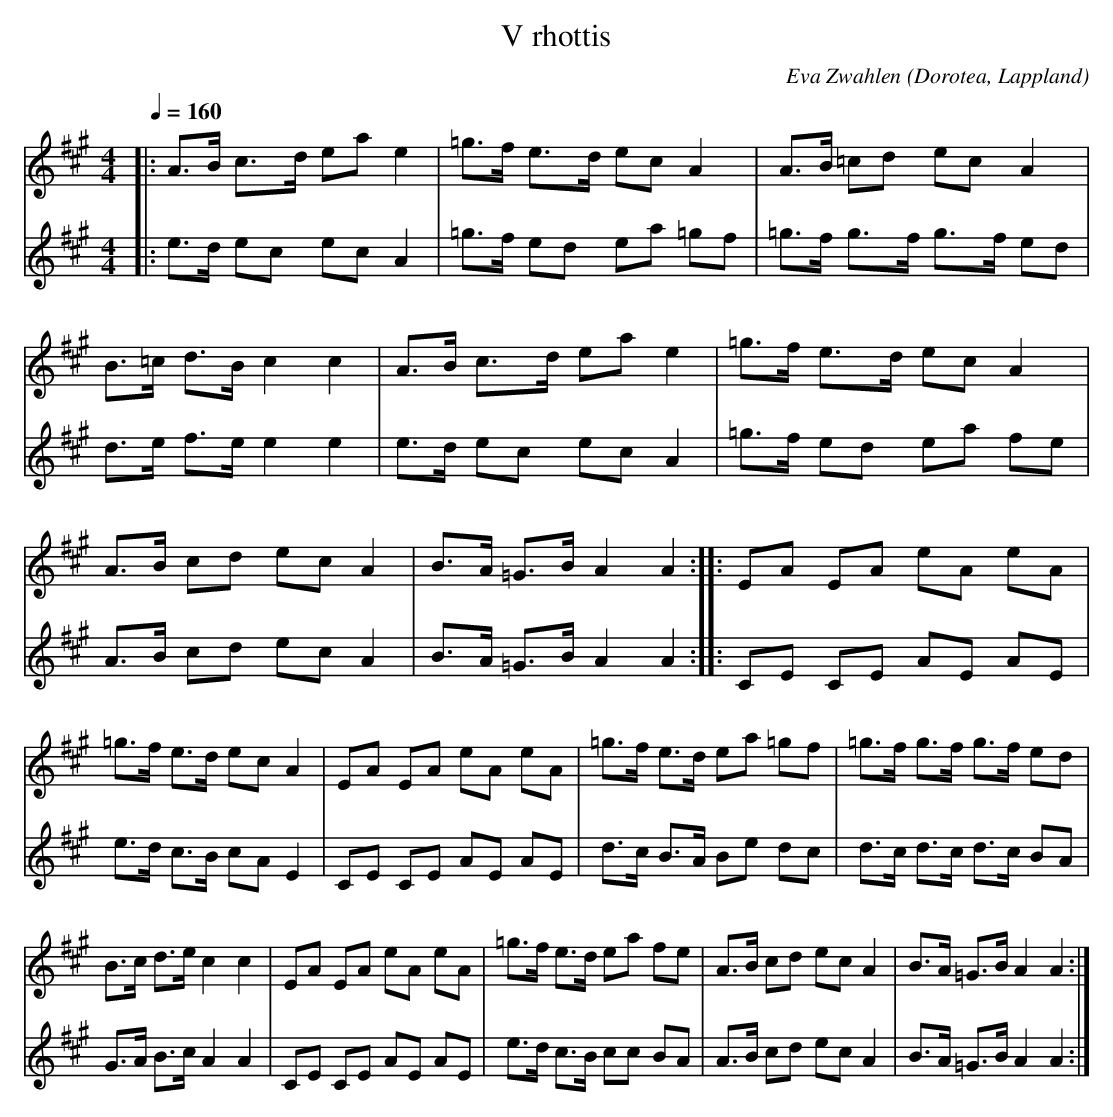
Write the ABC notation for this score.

X:1
T:V rhottis
O:Dorotea, Lappland
C:Eva Zwahlen
M:4/4
L:1/16
Q:1/4=160
K:A
V:1
|: A3B c3d1 e2a2 e4 | =g3f e3d1 e2c2 A4 | A3B =c2d2 e2c2 A4 |B3=c d3B c4 c4  | A3B c3d e2a2 e4 | =g3f e3d e2c2 A4 | A3B c2d2 e2c2 A4 |B3A =G3B A4 A4:||:E2A2 E2A2 e2A2 e2A2 |=g3f e3d e2c2 A4 |E2A2 E2A2 e2A2 e2A2 |=g3f e3d e2a2 =g2f2 | =g3f g3f g3f e2d2 |B3c d3e c4 c4  |E2A2 E2A2 e2A2 e2A2 |=g3f e3d e2a2 f2e2 |  A3B c2d2 e2c2 A4 |B3A =G3B A4 A4:|
V:2
|:  e3d e2c2  e2c2 A4 | =g3f e2d2 e2a2 =g2f2 | =g3f g3f g3f e2d2 |d3e f3e e4 e4  |e3d e2c2 e2c2 A4 | =g3f e2d2 e2a2 f2e2 |A3B c2d2 e2c2 A4  |B3A =G3B A4 A4 :||:C2E2 C2E2 A2E2 A2E2 | e3d c3B c2A2 E4 |C2E2 C2E2 A2E2 A2E2 |d3c B3A B2e2 d2c2 | d3c d3c d3c B2A2 | G3A B3c A4 A4 | C2E2 C2E2 A2E2 A2E2 | e3d c3B c2c2 B2A2 | A3B c2d2 e2c2 A4 |B3A =G3B A4 A4:|
